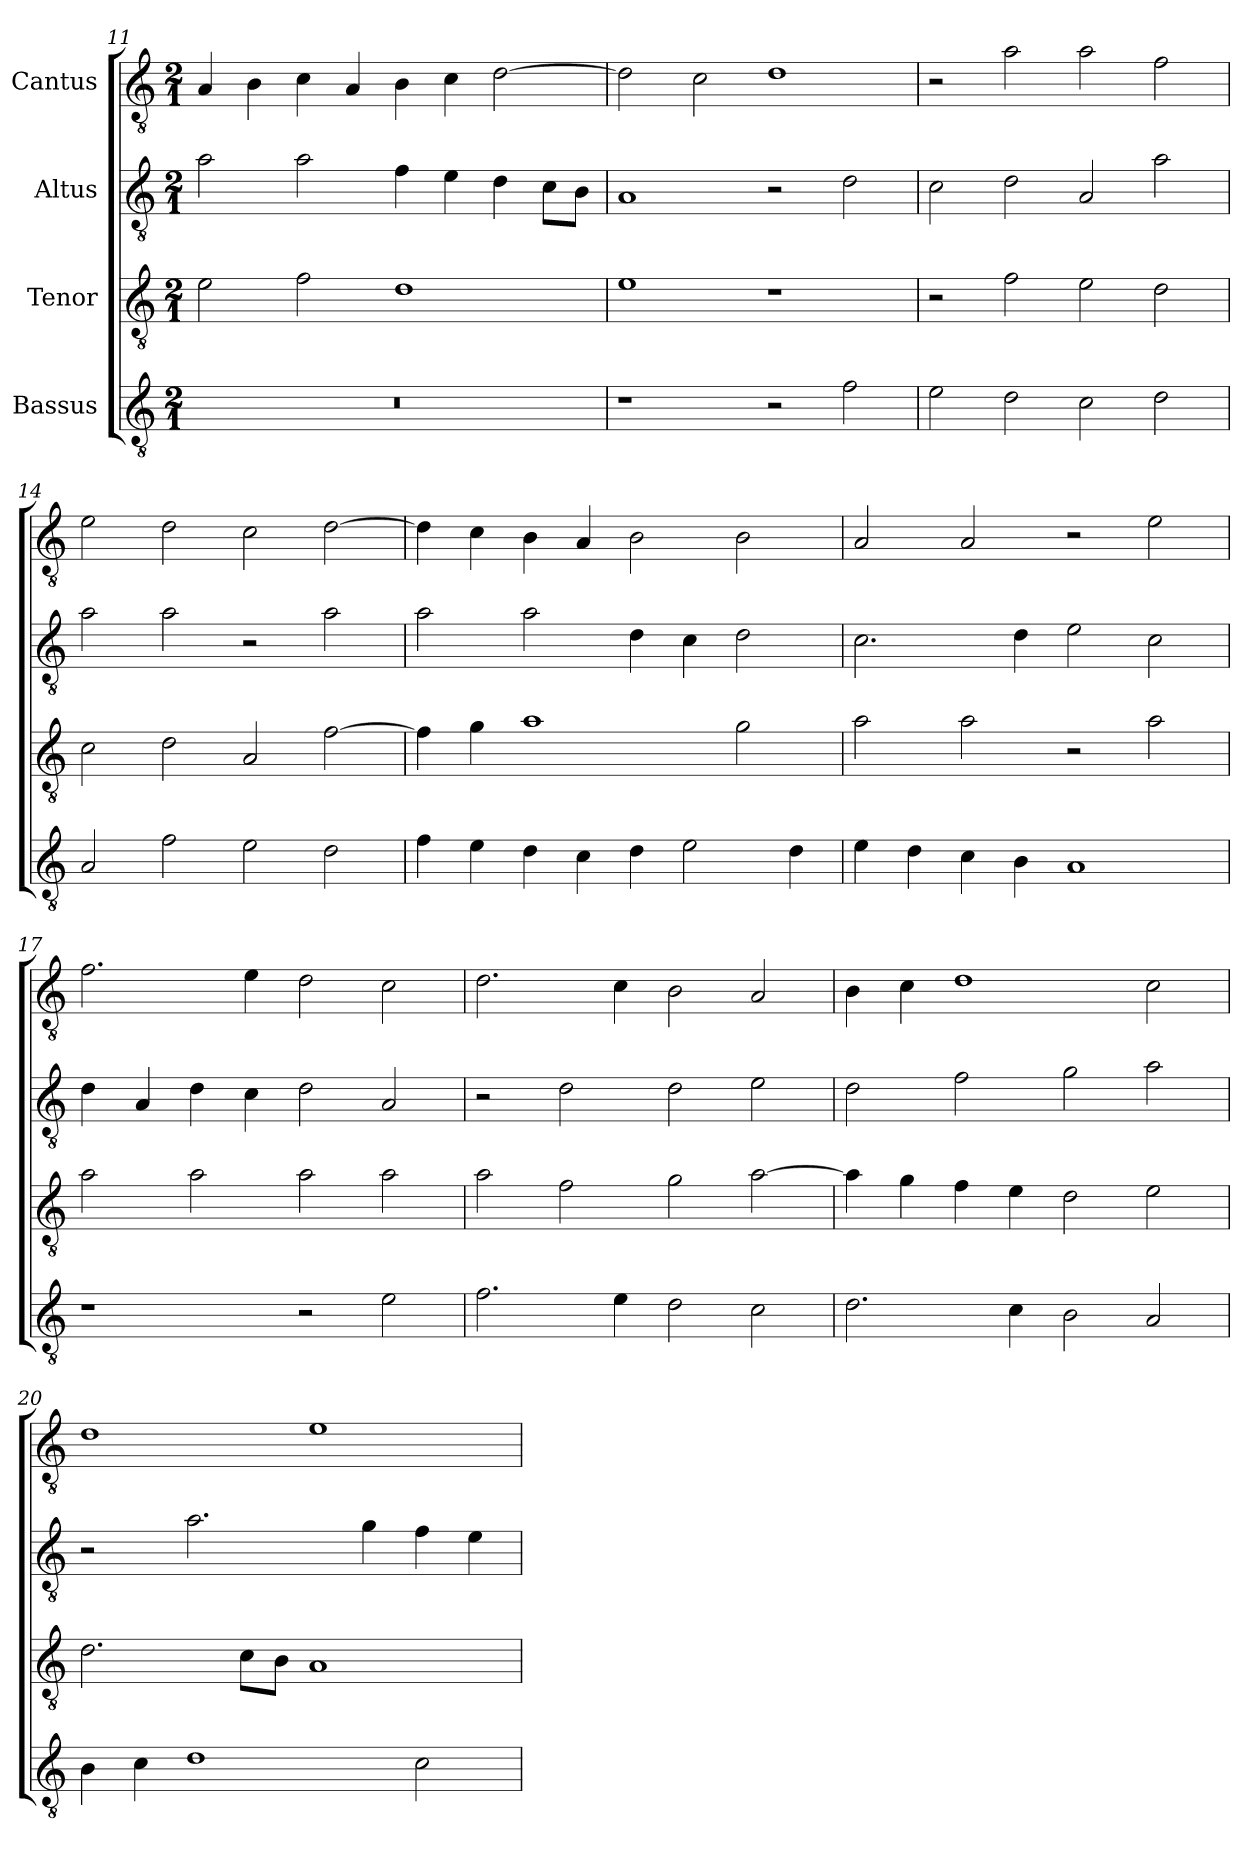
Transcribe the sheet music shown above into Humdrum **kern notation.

**kern	**kern	**kern	**kern
*part4	*part3	*part2	*part1
*staff4	*staff3	*staff2	*staff1
*I"Bassus	*I"Tenor	*I"Altus	*I"Cantus
!!LO:LB:g=z
*clefGv2	*clefGv2	*clefGv2	*clefGv2
*ITrd7c12	*ITrd7c12	*ITrd7c12	*ITrd7c12
*k[]	*k[]	*k[]	*k[]
*C:	*C:	*C:	*C:
*M2/1	*M2/1	*M2/1	*M2/1
=11	=11	=11	=11
!LO:N:vis=1	!	!	!
0r	2Ei\	2Ai\	4AAi/
.	.	.	4BBi\
.	2Fi\	2Ai\	4Ci\
.	.	.	4AAi/
.	1Di	4Fi\	4BBi\
.	.	4Ei\	4Ci\
.	.	4Di\	[>2Di\
.	.	8Ci\L	.
.	.	8BBi\J	.
=12	=12	=12	=12
1r	1Ei	1AAi	2Di\]
.	.	.	2Ci\
2r	1r	2r	1Di
2Fi\	.	2Di\	.
=13	=13	=13	=13
2Ei\	2r	2Ci\	2r
2Di\	2Fi\	2Di\	2Ai\
2Ci\	2Ei\	2AAi/	2Ai\
2Di\	2Di\	2Ai\	2Fi\
=14	=14	=14	=14
2AAi/	2Ci\	2Ai\	2Ei\
2Fi\	2Di\	2Ai\	2Di\
2Ei\	2AAi/	2r	2Ci\
2Di\	[>2Fi\	2Ai\	[>2Di\
=15	=15	=15	=15
4Fi\	4Fi\]	2Ai\	4Di\]
4Ei\	4Gi\	.	4Ci\
4Di\	1Ai	2Ai\	4BBi\
4Ci\	.	.	4AAi/
4Di\	.	4Di\	2BBi\
2Ei\	.	4Ci\	.
.	2Gi\	2Di\	2BBi\
4Di\	.	.	.
!!LO:LB:g=z
=16	=16	=16	=16
4Ei\	2Ai\	2.Ci\	2AAi/
4Di\	.	.	.
4Ci\	2Ai\	.	2AAi/
4BBi\	.	4Di\	.
1AAi	2r	2Ei\	2r
.	2Ai\	2Ci\	2Ei\
=17	=17	=17	=17
1r	2Ai\	4Di\	2.Fi\
.	.	4AAi/	.
.	2Ai\	4Di\	.
.	.	4Ci\	4Ei\
2r	2Ai\	2Di\	2Di\
2Ei\	2Ai\	2AAi/	2Ci\
=18	=18	=18	=18
2.Fi\	2Ai\	2r	2.Di\
.	2Fi\	2Di\	.
4Ei\	.	.	4Ci\
2Di\	2Gi\	2Di\	2BBi\
2Ci\	[>2Ai\	2Ei\	2AAi/
=19	=19	=19	=19
2.Di\	4Ai\]	2Di\	4BBi\
.	4Gi\	.	4Ci\
.	4Fi\	2Fi\	1Di
4Ci\	4Ei\	.	.
2BBi\	2Di\	2Gi\	.
2AAi/	2Ei\	2Ai\	2Ci\
=20	=20	=20	=20
4BBi\	2.Di\	2r	1Di
4Ci\	.	.	.
1Di	.	2.Ai\	.
.	8Ci\L	.	.
.	8BBi\J	.	.
.	1AAi	.	1Ei
.	.	4Gi\	.
2Ci\	.	4Fi\	.
.	.	4Ei\	.
=	=	=	=
*-	*-	*-	*-
